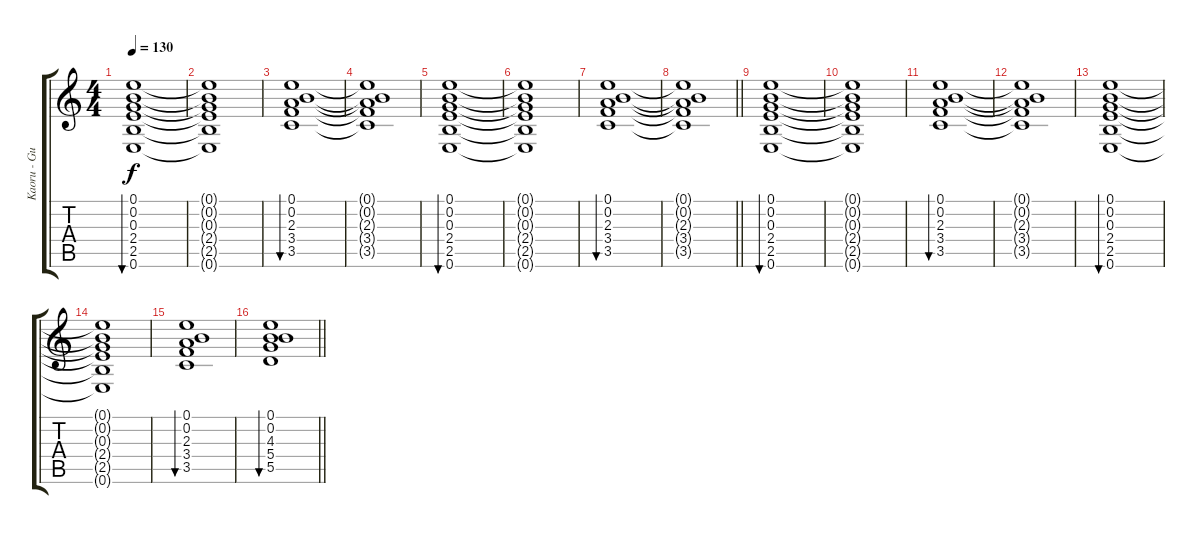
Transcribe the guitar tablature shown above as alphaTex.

\track ("Kaoru - Guitar 1" "Kaoru - Gu") {instrument overdrivenguitar}
\staff {score tabs}
\tuning (E4 B3 G3 D3 A2 E2) {hide}
\ts (4 4)
\tempo 130
\clef g2
\ks c
(0.1 0.2 0.3 2.4 2.5 0.6).1{bu 480 dy f} |
(0.1{t} 0.2{t} 0.3{t} 2.4{t} 2.5{t} 0.6{t}).1 |
(0.1 0.2 2.3 3.4 3.5).1{bu 480} |
(0.1{t} 0.2{t} 2.3{t} 3.4{t} 3.5{t}).1 |
(0.1 0.2 0.3 2.4 2.5 0.6).1{bu 480} |
(0.1{t} 0.2{t} 0.3{t} 2.4{t} 2.5{t} 0.6{t}).1 |
(0.1 0.2 2.3 3.4 3.5).1{bu 480} |
\barLineRight lightlight
(0.1{t} 0.2{t} 2.3{t} 3.4{t} 3.5{t}).1 |
(0.1 0.2 0.3 2.4 2.5 0.6).1{bu 480} |
(0.1{t} 0.2{t} 0.3{t} 2.4{t} 2.5{t} 0.6{t}).1 |
(0.1 0.2 2.3 3.4 3.5).1{bu 480} |
(0.1{t} 0.2{t} 2.3{t} 3.4{t} 3.5{t}).1 |
(0.1 0.2 0.3 2.4 2.5 0.6).1{bu 480} |
(0.1{t} 0.2{t} 0.3{t} 2.4{t} 2.5{t} 0.6{t}).1 |
(0.1 0.2 2.3 3.4 3.5).1{bu 480} |
\barLineRight lightlight
(0.1 0.2 4.3 5.4 5.5).1{bu 480}
